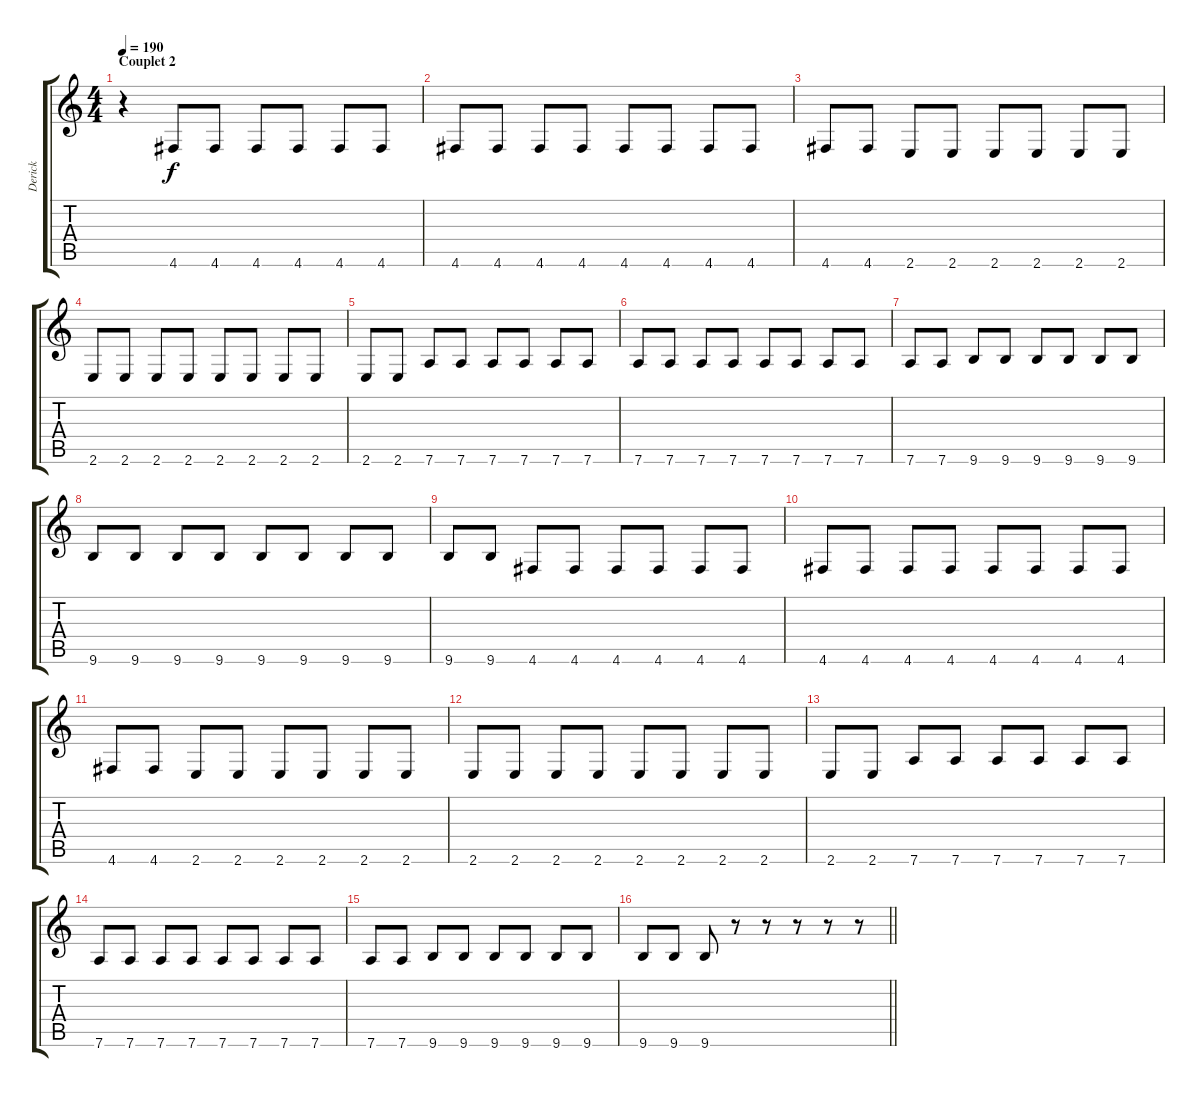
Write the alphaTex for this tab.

\track ("Derick" "Derick") {instrument overdrivenguitar}
\staff {score tabs}
\tuning (E4 B3 G3 D3 A2 D2) {hide}
\ts (4 4)
\section ("" "Couplet 2")
\tempo 190
\clef g2
\ks c
r.4{dy f} 4.6.8 4.6.8 4.6.8 4.6.8 4.6.8 4.6.8 |
4.6.8 4.6.8 4.6.8 4.6.8 4.6.8 4.6.8 4.6.8 4.6.8 |
4.6.8 4.6.8 2.6.8 2.6.8 2.6.8 2.6.8 2.6.8 2.6.8 |
2.6.8 2.6.8 2.6.8 2.6.8 2.6.8 2.6.8 2.6.8 2.6.8 |
2.6.8 2.6.8 7.6.8 7.6.8 7.6.8 7.6.8 7.6.8 7.6.8 |
7.6.8 7.6.8 7.6.8 7.6.8 7.6.8 7.6.8 7.6.8 7.6.8 |
7.6.8 7.6.8 9.6.8 9.6.8 9.6.8 9.6.8 9.6.8 9.6.8 |
9.6.8 9.6.8 9.6.8 9.6.8 9.6.8 9.6.8 9.6.8 9.6.8 |
9.6.8 9.6.8 4.6.8 4.6.8 4.6.8 4.6.8 4.6.8 4.6.8 |
4.6.8 4.6.8 4.6.8 4.6.8 4.6.8 4.6.8 4.6.8 4.6.8 |
4.6.8 4.6.8 2.6.8 2.6.8 2.6.8 2.6.8 2.6.8 2.6.8 |
2.6.8 2.6.8 2.6.8 2.6.8 2.6.8 2.6.8 2.6.8 2.6.8 |
2.6.8 2.6.8 7.6.8 7.6.8 7.6.8 7.6.8 7.6.8 7.6.8 |
7.6.8 7.6.8 7.6.8 7.6.8 7.6.8 7.6.8 7.6.8 7.6.8 |
7.6.8 7.6.8 9.6.8 9.6.8 9.6.8 9.6.8 9.6.8 9.6.8 |
\barLineRight lightlight
9.6.8 9.6.8 9.6.8 r.8 r.8 r.8 r.8 r.8
